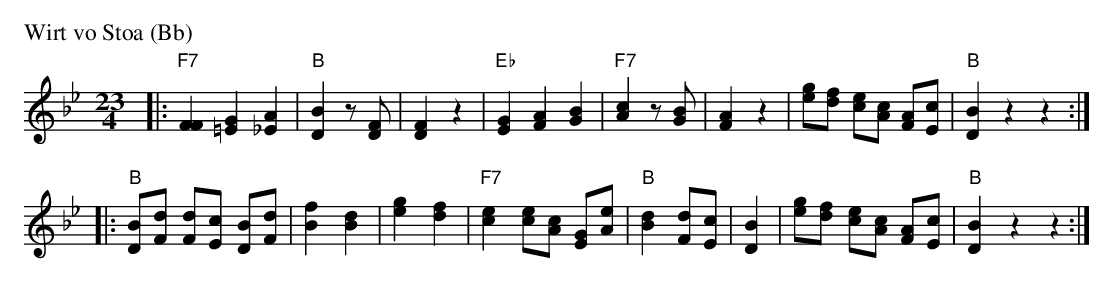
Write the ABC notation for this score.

X:1
P: Wirt vo Stoa (Bb)
M: 23/4
L: 1/8
K: Bb
|: "F7"[F2F2] [G2=E2] [A2_E2] | "B"[B2D2] z [FD] | [F2D2] z2 \
| "Eb"[G2E2] [A2F2] [B2G2] | "F7"[c2A2] z[BG] | [A2F2] z2 \
| [ge][fd] [ec][cA] [AF][cE] | "B"[B2D2] z2 z2 :|
|: "B"[BD][dF] [dF][cE] [BD][dF] \
| [f2B2] [d2B2] | [g2e2] [f2d2] \
| "F7"[e2c2] [ec][cA] [GE][eA] \
| "B"[d2B2] [dF][cE] | [B2D2] \
| [ge][fd] [ec][cA] [AF][cE] | "B"[B2D2] z2 z2 :|
